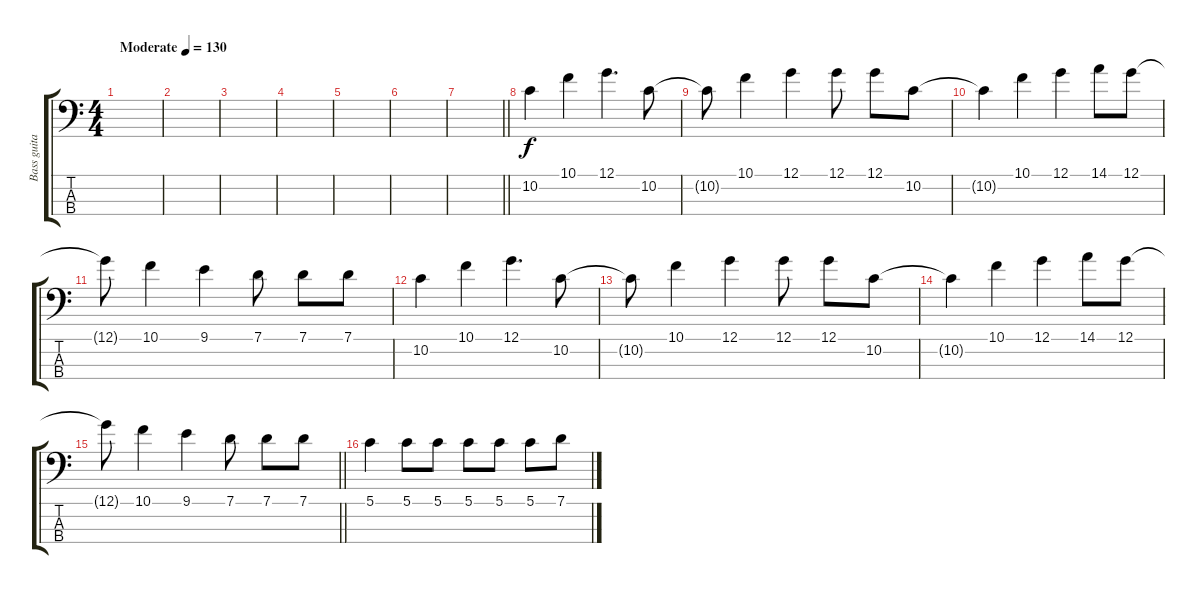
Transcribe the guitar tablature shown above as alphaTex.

\track ("Bass guitar" "Bass guita") {instrument electricguitarjazz}
\staff {score tabs}
\tuning (G2 D2 A1 E1) {hide}
\ts (4 4)
\tempo (130 "Moderate")
\clef f4
\ks c
|
|
|
|
|
|
\barLineRight lightlight
|
10.2.4 10.1.4 12.1.4{d} 10.2.8 |
10.2{t}.8 10.1.4 12.1.4 12.1.8 12.1.8 10.2.8 |
10.2{t}.4 10.1.4 12.1.4 14.1.8 12.1.8 |
12.1{t}.8 10.1.4 9.1.4 7.1.8 7.1.8 7.1.8 |
10.2.4 10.1.4 12.1.4{d} 10.2.8 |
10.2{t}.8 10.1.4 12.1.4 12.1.8 12.1.8 10.2.8 |
10.2{t}.4 10.1.4 12.1.4 14.1.8 12.1.8 |
\barLineRight lightlight
12.1{t}.8 10.1.4 9.1.4 7.1.8 7.1.8 7.1.8 |
5.1.4 5.1.8 5.1.8 5.1.8 5.1.8 5.1.8 7.1.8
